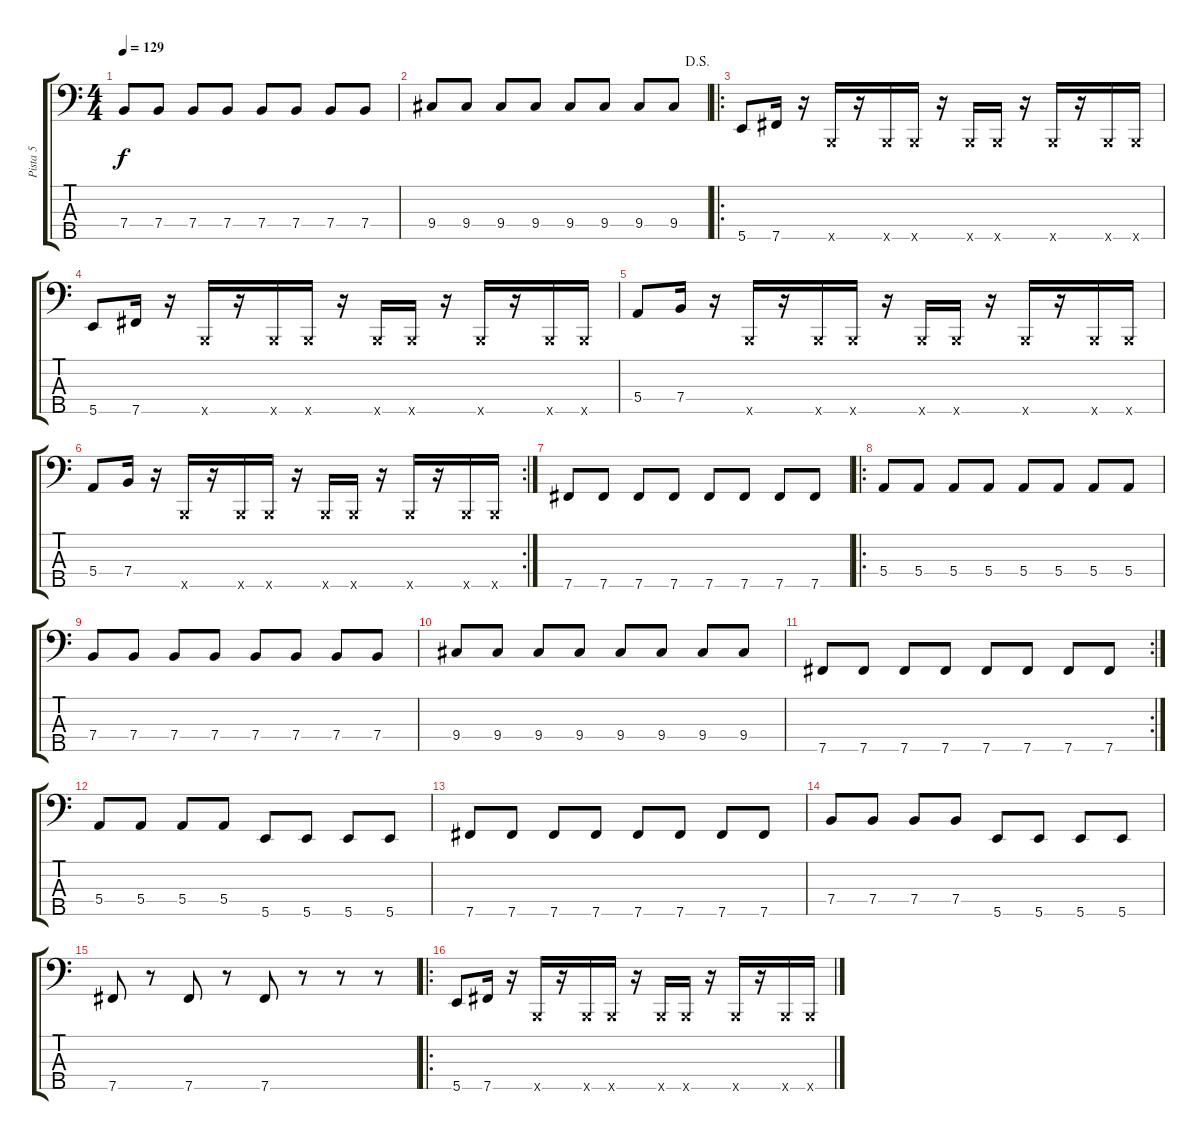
\track ("Pista 5" "Pista 5") {instrument electricbassfinger}
\staff {score tabs}
\tuning (G2 D2 A1 E1 B0) {hide}
\ts (4 4)
\tempo 129
\clef f4
\ks c
7.4.8{dy f} 7.4.8 7.4.8 7.4.8 7.4.8 7.4.8 7.4.8 7.4.8 |
\jump dalsegno
9.4.8 9.4.8 9.4.8 9.4.8 9.4.8 9.4.8 9.4.8 9.4.8 |
\ro
5.5.8 7.5.16 r.16 0.5{x}.16 r.16 0.5{x}.16 0.5{x}.16 r.16 0.5{x}.16 0.5{x}.16 r.16 0.5{x}.16 r.16 0.5{x}.16 0.5{x}.16 |
5.5.8 7.5.16 r.16 0.5{x}.16 r.16 0.5{x}.16 0.5{x}.16 r.16 0.5{x}.16 0.5{x}.16 r.16 0.5{x}.16 r.16 0.5{x}.16 0.5{x}.16 |
5.4.8 7.4.16 r.16 0.5{x}.16 r.16 0.5{x}.16 0.5{x}.16 r.16 0.5{x}.16 0.5{x}.16 r.16 0.5{x}.16 r.16 0.5{x}.16 0.5{x}.16 |
\rc 2
5.4.8 7.4.16 r.16 0.5{x}.16 r.16 0.5{x}.16 0.5{x}.16 r.16 0.5{x}.16 0.5{x}.16 r.16 0.5{x}.16 r.16 0.5{x}.16 0.5{x}.16 |
7.5.8 7.5.8 7.5.8 7.5.8 7.5.8 7.5.8 7.5.8 7.5.8 |
\ro
5.4.8 5.4.8 5.4.8 5.4.8 5.4.8 5.4.8 5.4.8 5.4.8 |
7.4.8 7.4.8 7.4.8 7.4.8 7.4.8 7.4.8 7.4.8 7.4.8 |
9.4.8 9.4.8 9.4.8 9.4.8 9.4.8 9.4.8 9.4.8 9.4.8 |
\rc 2
7.5.8 7.5.8 7.5.8 7.5.8 7.5.8 7.5.8 7.5.8 7.5.8 |
5.4.8 5.4.8 5.4.8 5.4.8 5.5.8 5.5.8 5.5.8 5.5.8 |
7.5.8 7.5.8 7.5.8 7.5.8 7.5.8 7.5.8 7.5.8 7.5.8 |
7.4.8 7.4.8 7.4.8 7.4.8 5.5.8 5.5.8 5.5.8 5.5.8 |
7.5.8 r.8 7.5.8 r.8 7.5.8 r.8 r.8 r.8 |
\ro
5.5.8 7.5.16 r.16 0.5{x}.16 r.16 0.5{x}.16 0.5{x}.16 r.16 0.5{x}.16 0.5{x}.16 r.16 0.5{x}.16 r.16 0.5{x}.16 0.5{x}.16
